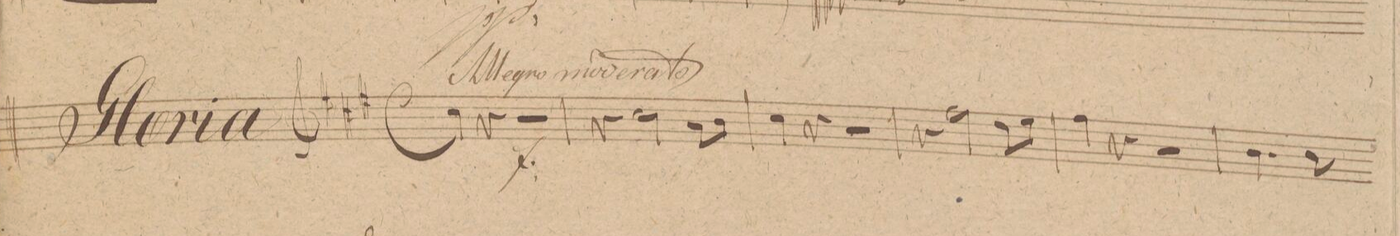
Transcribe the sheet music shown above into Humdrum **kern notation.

**kern	**dynam
*I"Oboi 2do	*
*clefG2	*
*k[f#c#g#]	*
*met(c|)	*
*M2/2	*
4cc#\	.
4r	.
2r	f
=2	=2
4r	.
*2\right	*
2cc#\	.
8a\L	.
8b\J	.
=3	=3
4cc#\	.
4r	.
2r	.
=4	=4
4r	.
2ff#\	.
8dd\L	.
8ee\J	.
=5	=5
4ff#\	.
4r	.
2r	.
=6	=6
4.b\	.
8b\	.
*-	*-
